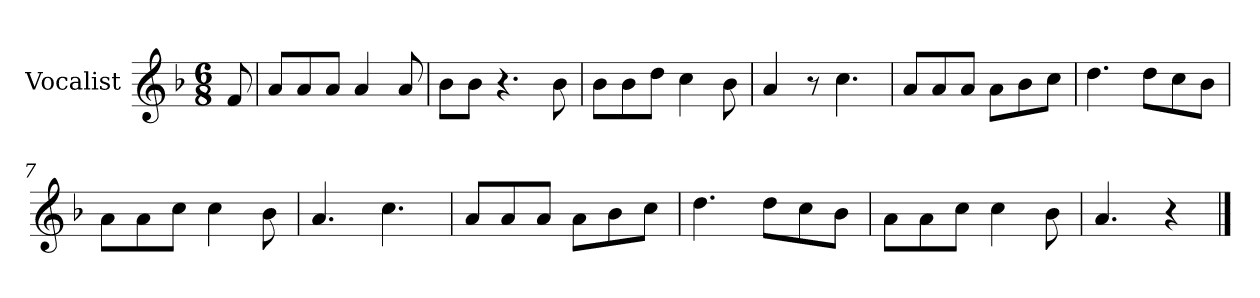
**kern
*part1
*staff1
*I"Vocalist
*k[b-]
*F:
*M6/8
=
8f
=1
8aL
8a
8aJ
4a
8a
=2
8b-L
8b-J
4.r
8b-
=3
8b-L
8b-
8ddJ
4cc
8b-
=4
4a
8r
4.cc
=5
8aL
8a
8aJ
8aL
8b-
8ccJ
=6
4.dd
8ddL
8cc
8b-J
=7
8aL
8a
8ccJ
4cc
8b-
=8
4.a
4.cc
=9
8aL
8a
8aJ
8aL
8b-
8ccJ
=10
4.dd
8ddL
8cc
8b-J
=11
8aL
8a
8ccJ
4cc
8b-
=12
4.a
4r
==
*-
